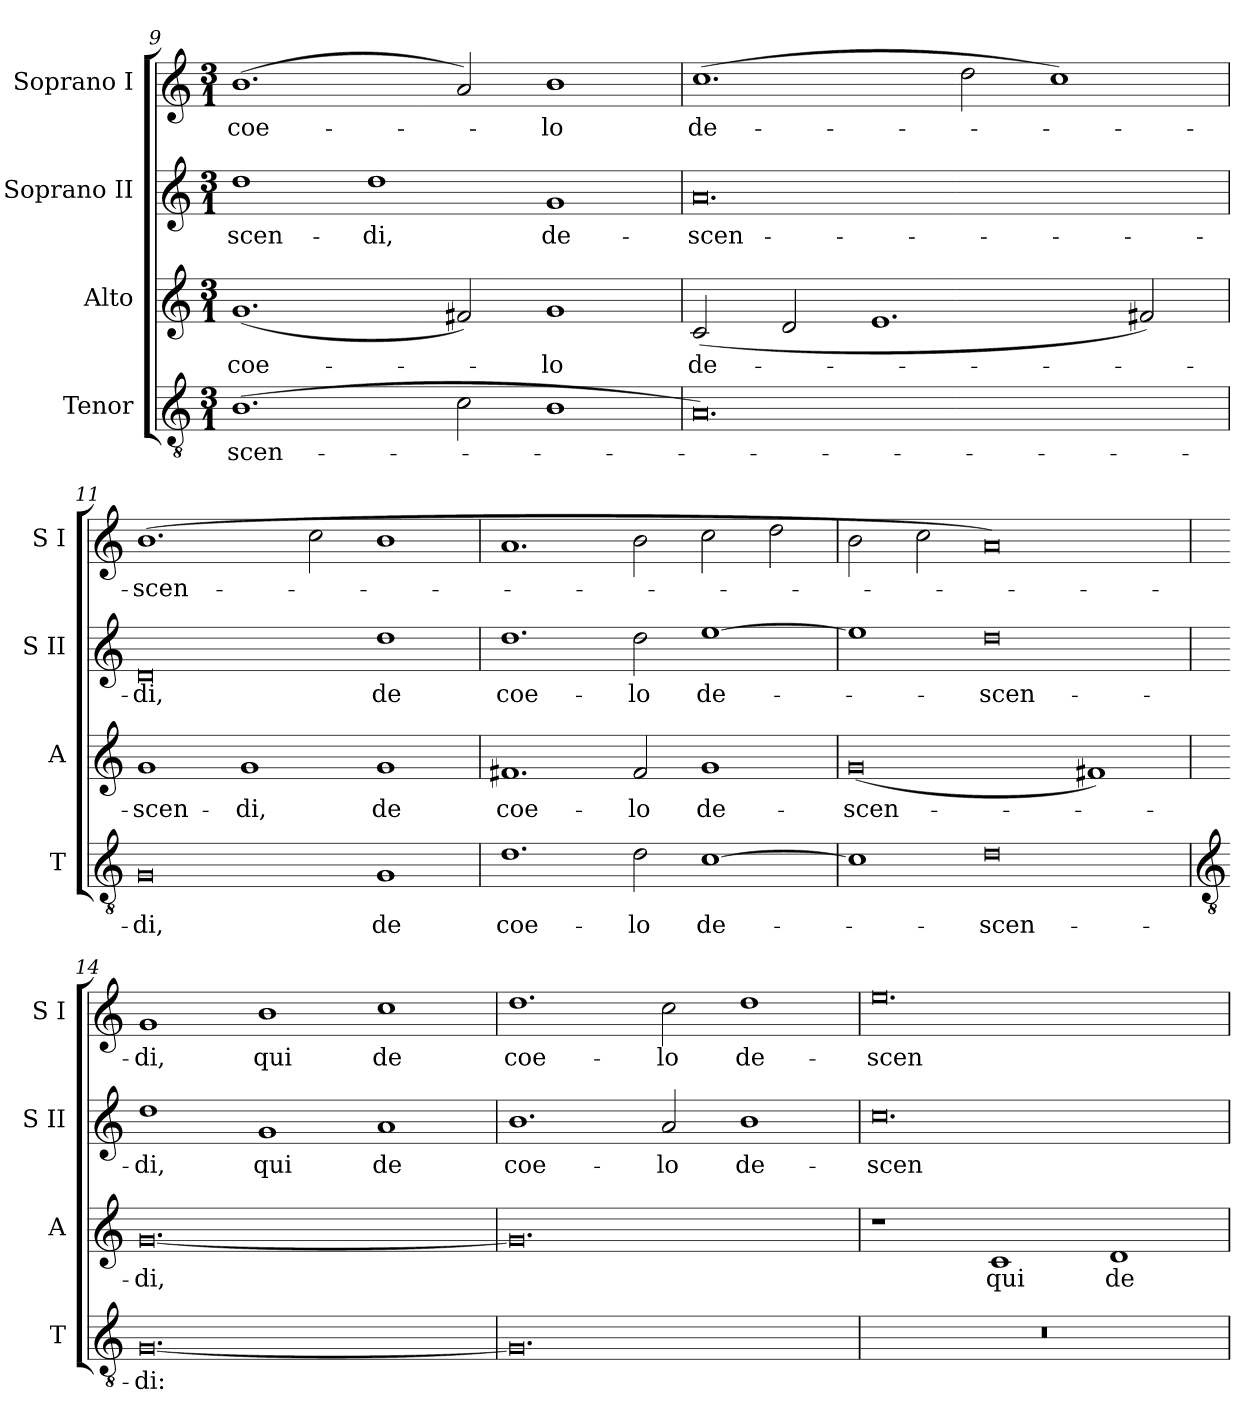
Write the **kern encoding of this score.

**kern	**text	**kern	**text	**kern	**text	**kern	**text
*part4	*part4	*part3	*part3	*part2	*part2	*part1	*part1
*staff4	*staff4	*staff3	*staff3	*staff2	*staff2	*staff1	*staff1
*I"Tenor	*	*I"Alto	*	*I"Soprano II	*	*I"Soprano I	*
*I'T	*	*I'A	*	*I'S II	*	*I'S I	*
*clefGv2	*	*clefG2	*	*clefG2	*	*clefG2	*
*k[]	*	*k[]	*	*k[]	*	*k[]	*
*C:	*	*C:	*	*C:	*	*C:	*
*M3/1	*	*M3/1	*	*M3/1	*	*M3/1	*
=9	=9	=9	=9	=9	=9	=9	=9
!	!LO:LY:b	!	!LO:LY:b	!	!LO:LY:b	!	!LO:LY:b
(>1.B	scen-	(<1.g	coe-	1dd	scen-	(<1.b	coe-
!	!	!	!	!	!LO:LY:b	!	!
.	.	.	.	1dd	-di,	.	.
2c	.	2f#X)	.	.	.	2a)	.
!	!	!	!LO:LY:b	!	!LO:LY:b	!	!LO:LY:b
1B	.	1g	lo	1g	de-	1b	lo
=10	=10	=10	=10	=10	=10	=10	=10
!	!	!	!LO:LY:b	!	!LO:LY:b	!	!LO:LY:b
0.A)	.	(<2c	de-	0.a	-scen-	(>1.cc	de-
.	.	2d	.	.	.	.	.
.	.	1.e	.	.	.	.	.
.	.	.	.	.	.	2dd	.
.	.	.	.	.	.	1cc)	.
.	.	2f#X)	.	.	.	.	.
=11	=11	=11	=11	=11	=11	=11	=11
!	!LO:LY:b	!	!LO:LY:b	!	!LO:LY:b	!	!LO:LY:b
0G	di,	1g	scen-	0d	-di,	(>1.b	scen-
!	!	!	!LO:LY:b	!	!	!	!
.	.	1g	-di,	.	.	.	.
.	.	.	.	.	.	2cc	.
!	!LO:LY:b	!	!LO:LY:b	!	!LO:LY:b	!	!
1G	de	1g	de	1dd	de	1b	.
=12	=12	=12	=12	=12	=12	=12	=12
!	!LO:LY:b	!	!LO:LY:b	!	!LO:LY:b	!	!
1.d	coe-	1.f#X	coe-	1.dd	coe-	1.a	.
!	!LO:LY:b	!	!LO:LY:b	!	!LO:LY:b	!	!
2d	-lo	2f#	-lo	2dd	-lo	2b	.
!	!LO:LY:b	!	!LO:LY:b	!	!LO:LY:b	!	!
[1c	de-	1g	de-	[1ee	de-	2cc	.
.	.	.	.	.	.	2dd	.
=13	=13	=13	=13	=13	=13	=13	=13
!	!	!	!LO:LY:b	!	!	!	!
1c]	.	(<0g	-scen-	1ee]	.	2b	.
.	.	.	.	.	.	2cc	.
!	!LO:LY:b	!	!	!	!LO:LY:b	!	!
0d	scen-	.	.	0dd	scen-	0a)	.
.	.	1f#X)	.	.	.	.	.
!!LO:LB:g=z
=14	=14	=14	=14	=14	=14	=14	=14
*clefGv2	*	*	*	*	*	*	*
!	!LO:LY:b	!	!LO:LY:b	!	!LO:LY:b	!	!LO:LY:b
[0.G	-di:	[0.g	di,	1dd	-di,	1g	di,
!	!	!	!	!	!LO:LY:b	!	!LO:LY:b
.	.	.	.	1g	qui	1b	qui
!	!	!	!	!	!LO:LY:b	!	!LO:LY:b
.	.	.	.	1a	de	1cc	de
=15	=15	=15	=15	=15	=15	=15	=15
!	!	!	!	!	!LO:LY:b	!	!LO:LY:b
0.G]	.	0.g]	.	1.b	coe-	1.dd	coe-
!	!	!	!	!	!LO:LY:b	!	!LO:LY:b
.	.	.	.	2a	-lo	2cc	-lo
!	!	!	!	!	!LO:LY:b	!	!LO:LY:b
.	.	.	.	1b	de-	1dd	de-
=16	=16	=16	=16	=16	=16	=16	=16
!LO:N:vis=0	!	!	!	!	!LO:LY:b	!	!LO:LY:b
0.r	.	1r	.	0.cc	-scen-	0.ee	-scen-
!	!	!	!LO:LY:b	!	!	!	!
.	.	1c	qui	.	.	.	.
!	!	!	!LO:LY:b	!	!	!	!
.	.	1d	de	.	.	.	.
=	=	=	=	=	=	=	=
*-	*-	*-	*-	*-	*-	*-	*-
